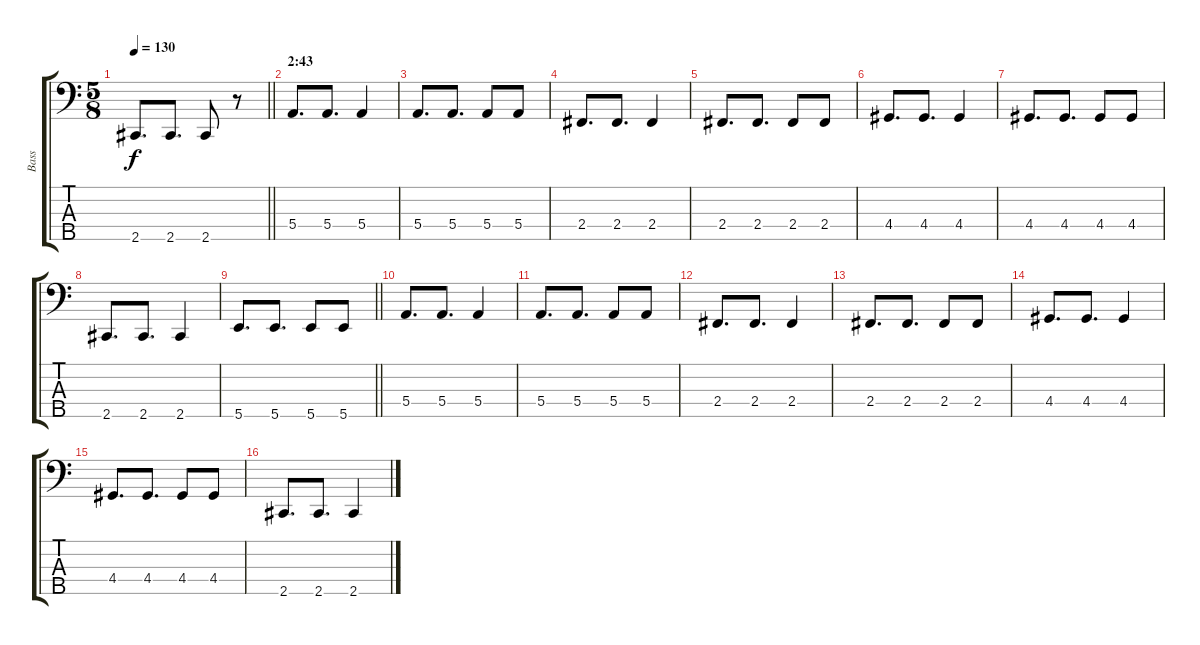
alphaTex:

\track ("Bass" "Bass") {instrument electricbassfinger}
\staff {score tabs}
\tuning (G2 D2 A1 E1 B0) {hide}
\ts (5 8)
\tempo 130
\clef f4
\barLineRight lightlight
\ks c
2.5.8{d dy f} 2.5.8{d} 2.5.8 r.8 |
\section ("" "2:43")
5.4.8{d} 5.4.8{d} 5.4.4 |
5.4.8{d} 5.4.8{d} 5.4.8 5.4.8 |
2.4.8{d} 2.4.8{d} 2.4.4 |
2.4.8{d} 2.4.8{d} 2.4.8 2.4.8 |
4.4.8{d} 4.4.8{d} 4.4.4 |
4.4.8{d} 4.4.8{d} 4.4.8 4.4.8 |
2.5.8{d} 2.5.8{d} 2.5.4 |
\barLineRight lightlight
5.5.8{d} 5.5.8{d} 5.5.8 5.5.8 |
5.4.8{d} 5.4.8{d} 5.4.4 |
5.4.8{d} 5.4.8{d} 5.4.8 5.4.8 |
2.4.8{d} 2.4.8{d} 2.4.4 |
2.4.8{d} 2.4.8{d} 2.4.8 2.4.8 |
4.4.8{d} 4.4.8{d} 4.4.4 |
4.4.8{d} 4.4.8{d} 4.4.8 4.4.8 |
2.5.8{d} 2.5.8{d} 2.5.4
